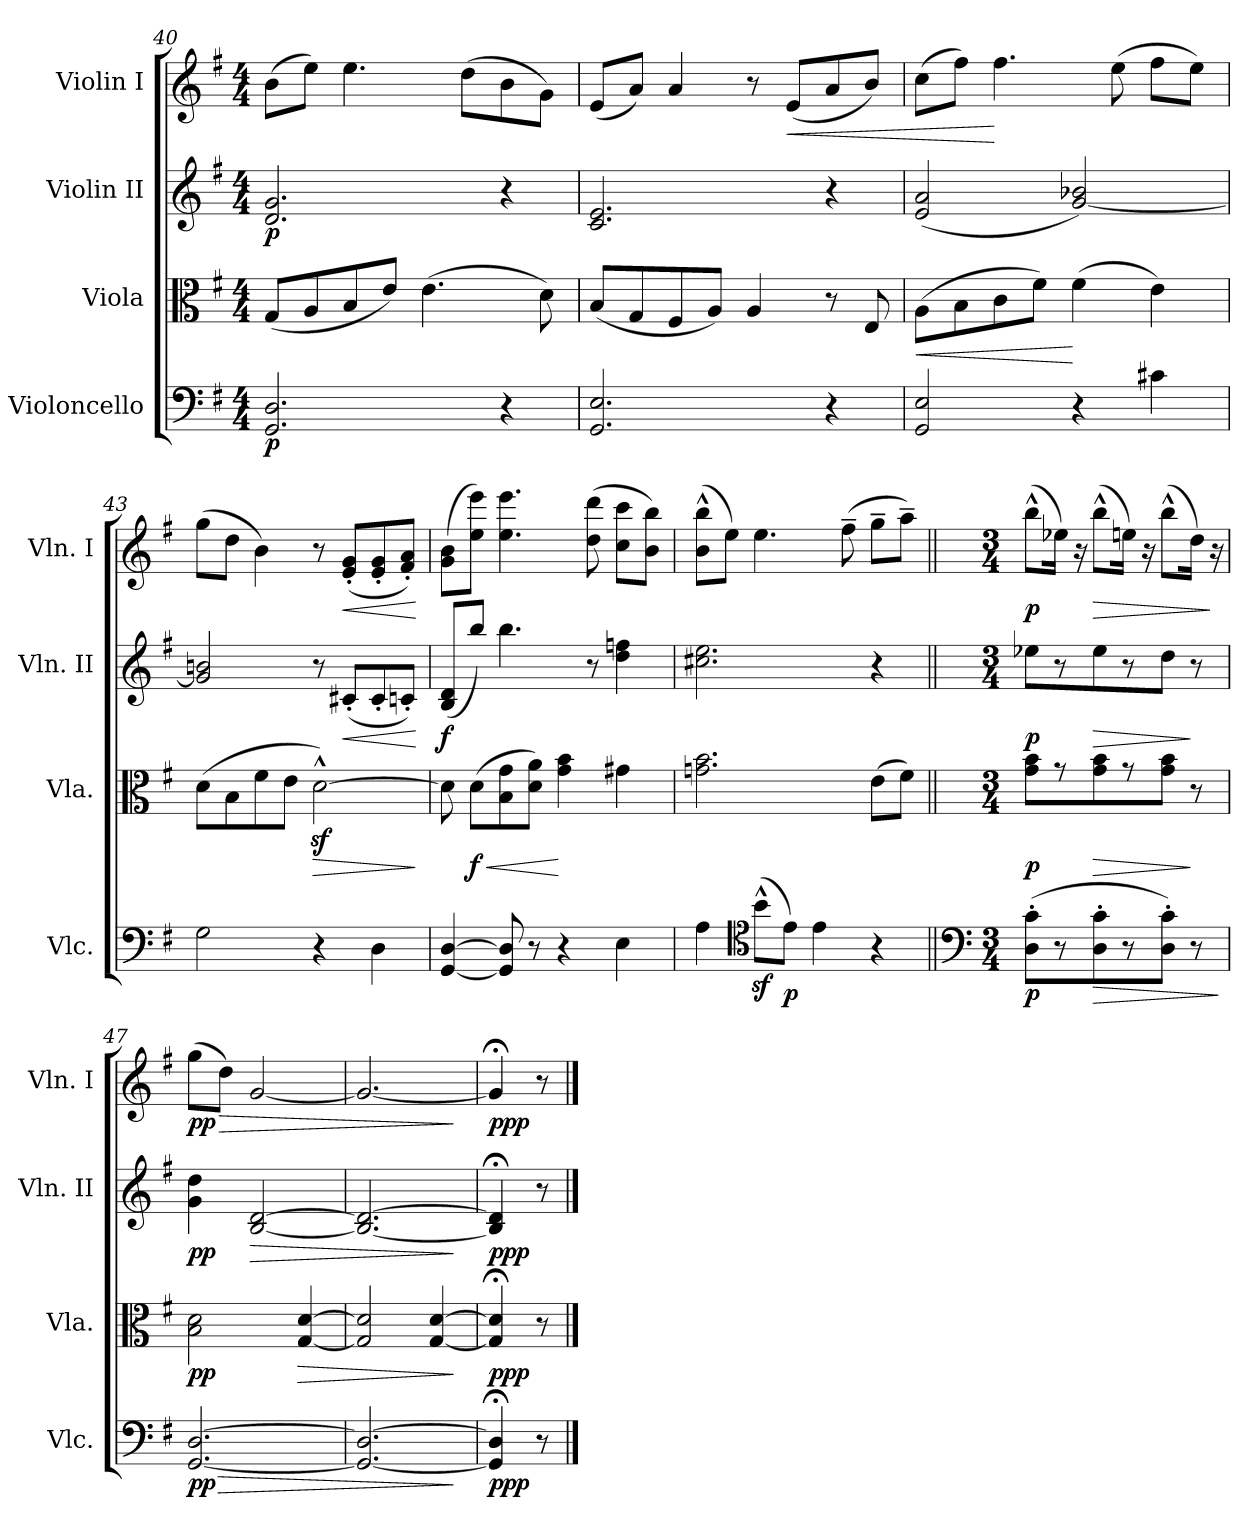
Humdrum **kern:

**kern	**dynam	**kern	**dynam	**kern	**dynam	**kern	**dynam
*part4	*part4	*part3	*part3	*part2	*part2	*part1	*part1
*staff4	*staff4	*staff3	*staff3	*staff2	*staff2	*staff1	*staff1
*I"Violoncello	*	*I"Viola	*	*I"Violin II	*	*I"Violin I	*
*I'Vlc.	*	*I'Vla.	*	*I'Vln. II	*	*I'Vln. I	*
*clefF4	*	*clefC3	*	*clefG2	*	*clefG2	*
*k[f#]	*	*k[f#]	*	*k[f#]	*	*k[f#]	*
*M4/4	*	*M4/4	*	*M4/4	*	*M4/4	*
=40	=40	=40	=40	=40	=40	=40	=40
!	!LO:DY:b	!	!	!	!LO:DY:b	!	!
2.GG/ 2.D/	p	(8G/L	.	2.d/ 2.g/	p	(8b\L	.
.	.	8A/	.	.	.	8ee\J)	.
.	.	8B/	.	.	.	4.ee\	.
!	!	!	!LO:DY:b	!	!	!	!
.	.	8e/J)	other-dynamics	.	.	.	.
.	.	(4.e\	.	.	.	.	.
.	.	.	.	.	.	(8dd\L	.
4r	.	.	.	4r	.	8b\	.
.	.	8d\)	.	.	.	8g\J)	.
=41	=41	=41	=41	=41	=41	=41	=41
2.GG/ 2.E/	.	(8B/L	.	2.c/ 2.e/	.	(8e/L	.
.	.	8G/	.	.	.	8a/J)	.
.	.	8F#/	.	.	.	4a/	.
.	.	8A/J)	.	.	.	.	.
.	.	4A/	.	.	.	8r	.
!	!	!	!	!	!	!	!LO:HP:b
.	.	.	.	.	.	(8e/L	<
4r	.	8r	.	4r	.	8a/	.
.	.	8E/	.	.	.	8b/J)	.
!!LO:LB:g=z
=42	=42	=42	=42	=42	=42	=42	=42
!	!	!	!LO:HP:b	!	!	!	!
2GG/ 2E/	.	(8A\L	<	(2e/ 2a/	.	(8cc\L	.
.	.	8B\	.	.	.	8ff#\J)	.
.	.	8c\	.	.	.	4.ff#\	[
.	.	8f#\J)	.	.	.	.	.
4r	.	(4f#\	[	[2g/ 2b-X/)	.	.	.
.	.	.	.	.	.	(8ee\	.
4c#X\	.	4e\)	.	.	.	8ff#\L	.
.	.	.	.	.	.	8ee\J)	.
=43	=43	=43	=43	=43	=43	=43	=43
2G\	.	(8d\L	.	2g/] 2bn/	.	(8gg\L	.
.	.	8B\	.	.	.	8dd\J	.
.	.	8f#\	.	.	.	4b\)	.
.	.	8e\J	.	.	.	.	.
!	!	!	!LO:HP:b	!	!	!	!
4r	.	[2dz<^^\)	>	8r	.	8r	.
!	!	!	!	!	!LO:HP:b	!	!LO:HP:b
.	.	.	.	(8c#X'/L	<	(8e/' 8g/'L	<
4D\	.	.	.	8c#'/	.	8e/' 8g/'	.
.	.	.	.	8cn'/J)	.	8f#/' 8a/'J)	.
.	.	.	]	.	[	.	[
=44	=44	=44	=44	=44	=44	=44	=44
!	!	!	!	!	!LO:DY:b	!	!
[4GG/ [4D/	.	8d\]	.	(8B/ 8d/L	f	(8g\ 8b\L	.
!	!	!	!LO:HP:b	!	!	!	!
!	!	!	!LO:DY:n=1:b	!	!	!	!
.	.	(8d\L	< f	8bb/J)	.	8ee\ 8eee\J)	.
8GG/] 8D/]	.	8B\ 8g\	.	4.bb\	.	4.ee\ 4.eee\	.
8r	.	8d\ 8a\J)	.	.	.	.	.
4r	.	4g\ 4b\	[	.	.	.	.
.	.	.	.	8r	.	(8dd\ 8ddd\	.
4E\	.	4g#X\	.	4dd\ 4ffn\	.	8cc\ 8ccc\L	.
.	.	.	.	.	.	8b\ 8bb\J)	.
!!LO:PB:g=z
=45	=45	=45	=45	=45	=45	=45	=45
4A\	.	2.gn\ 2.b\	.	2.cc#X\ 2.ee\	.	(8b\^^ 8bb\^^L	.
.	.	.	.	.	.	8ee\J)	.
*clefC4	*	*	*	*	*	*	*
(8bz<^^\L	.	.	.	.	.	4.ee\	.
!	!LO:DY:b	!	!	!	!	!	!
8e\J)	p	.	.	.	.	.	.
4e\	.	.	.	.	.	.	.
.	.	.	.	.	.	(8ff#~\	.
4r	.	(8e\L	.	4r	.	8gg~\L	.
.	.	8f#\J)	.	.	.	8aa~\J)	.
!!LO:LB:g=z
=46||	=46||	=46||	=46||	=46||	=46||	=46||	=46||
*clefF4	*	*	*	*	*	*	*
*M3/4	*	*M3/4	*	*M3/4	*	*M3/4	*
!	!LO:DY:b	!	!LO:DY:b	!	!LO:DY:b	!	!LO:DY:b
(8D\' 8c\'L	p	8g\ 8b\L	p	8ee-X\L	p	(8bb^^\L	p
!	!LO:DY:b	!	!LO:DY:b	!	!LO:DY:b	!	!LO:DY:b
8r	other-dynamics	8r	other-dynamics	8r	other-dynamics	16ee-X\Jk)	other-dynamics
.	.	.	.	.	.	16r	.
!	!LO:HP:b	!	!LO:HP:b	!	!LO:HP:b	!	!LO:HP:b
8D\' 8c\'	>	8g\ 8b\	>	8ee-\	>	(8bb^^\L	>
8r	.	8r	.	8r	.	16een\Jk)	.
.	.	.	.	.	.	16r	.
8D\' 8c\'J)	.	8g\ 8b\J	.	8dd\J	.	(8bb^^\L	.
8r	.	8r	]	8r	]	16dd\Jk)	.
.	.	.	.	.	.	16r	]
.	]	.	.	.	.	.	.
=47	=47	=47	=47	=47	=47	=47	=47
!	!LO:HP:b	!	!	!	!	!	!
!	!LO:DY:n=1:b	!	!LO:DY:b	!	!LO:DY:b	!	!LO:DY:b
[2.GG/ [2.D/	> pp	2B\ 2d\	pp	4g\ 4dd\	pp	(8gg\L	pp
!	!	!	!	!	!	!	!LO:HP:b
.	.	.	.	.	.	8dd\J)	>
!	!	!	!	!	!LO:HP:b	!	!
.	.	.	.	[2B/ [2d/	>	[2g/	.
!	!	!	!LO:HP:b	!	!	!	!
.	.	[4G/ [4d/	>	.	.	.	.
=48	=48	=48	=48	=48	=48	=48	=48
2.GG/_ 2.D/_	.	2G/] 2d/]	.	2.B/_ 2.d/_	.	2.g/_	.
.	.	[4G/ [4d/	.	.	.	.	.
.	]	.	]	.	]	.	]
=49	=49	=49	=49	=49	=49	=49	=49
!	!LO:DY:b	!	!LO:DY:b	!	!LO:DY:b	!	!LO:DY:b
4GG/];< 4D/];<	ppp	4G/];< 4d/];<	ppp	4B/];< 4d/];<	ppp	4g;</]	ppp
8r	.	8r	.	8r	.	8r	.
==	==	==	==	==	==	==	==
*-	*-	*-	*-	*-	*-	*-	*-
